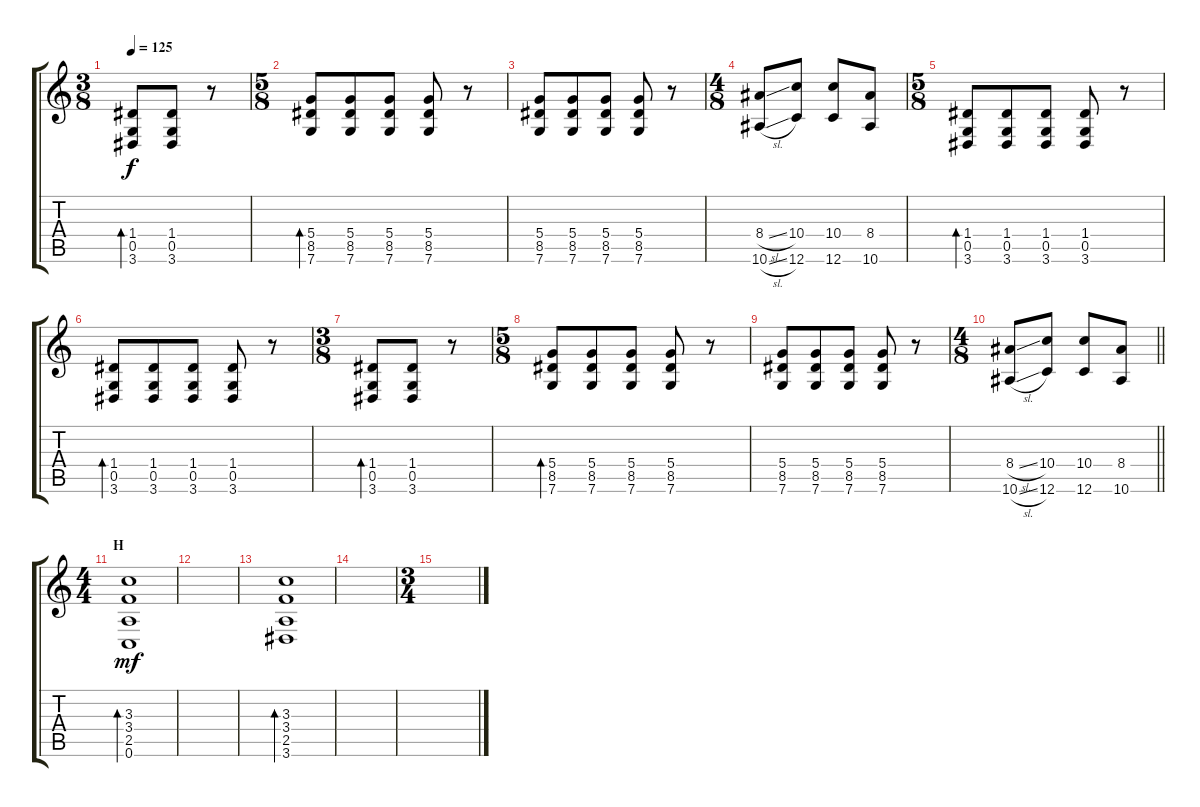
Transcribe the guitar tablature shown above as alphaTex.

\track "" {instrument electricguitarmuted}
\staff {score tabs}
\tuning (G4 E4 A3 D3 G2 C2) {hide}
\ts (3 8)
\tempo 125
\clef g2
\ks c
(1.4 0.5 3.6).8{bd 240 dy f} (1.4 0.5 3.6).8 r.8 |
\ts (5 8)
(5.4 8.5 7.6).8{bd 240} (5.4 8.5 7.6).8 (5.4 8.5 7.6).8 (5.4 8.5 7.6).8 r.8 |
(5.4 8.5 7.6).8 (5.4 8.5 7.6).8 (5.4 8.5 7.6).8 (5.4 8.5 7.6).8 r.8 |
\ts (4 8)
(8.4{sl} 10.6{sl}).8 (10.4 12.6).8 (10.4 12.6).8 (8.4 10.6).8 |
\ts (5 8)
(1.4 0.5 3.6).8{bd 240} (1.4 0.5 3.6).8 (1.4 0.5 3.6).8 (1.4 0.5 3.6).8 r.8 |
(1.4 0.5 3.6).8{bd 240} (1.4 0.5 3.6).8 (1.4 0.5 3.6).8 (1.4 0.5 3.6).8 r.8 |
\ts (3 8)
(1.4 0.5 3.6).8{bd 240} (1.4 0.5 3.6).8 r.8 |
\ts (5 8)
(5.4 8.5 7.6).8{bd 240} (5.4 8.5 7.6).8 (5.4 8.5 7.6).8 (5.4 8.5 7.6).8 r.8 |
(5.4 8.5 7.6).8 (5.4 8.5 7.6).8 (5.4 8.5 7.6).8 (5.4 8.5 7.6).8 r.8 |
\ts (4 8)
\barLineRight lightlight
(8.4{sl} 10.6{sl}).8 (10.4 12.6).8 (10.4 12.6).8 (8.4 10.6).8 |
\ts (4 4)
\section ("" "H")
(3.3 3.4 2.5 0.6).1{bd 240 dy mf} |
|
(3.3 3.4 2.5 3.6).1{bd 240} |
|
\ts (3 4)
